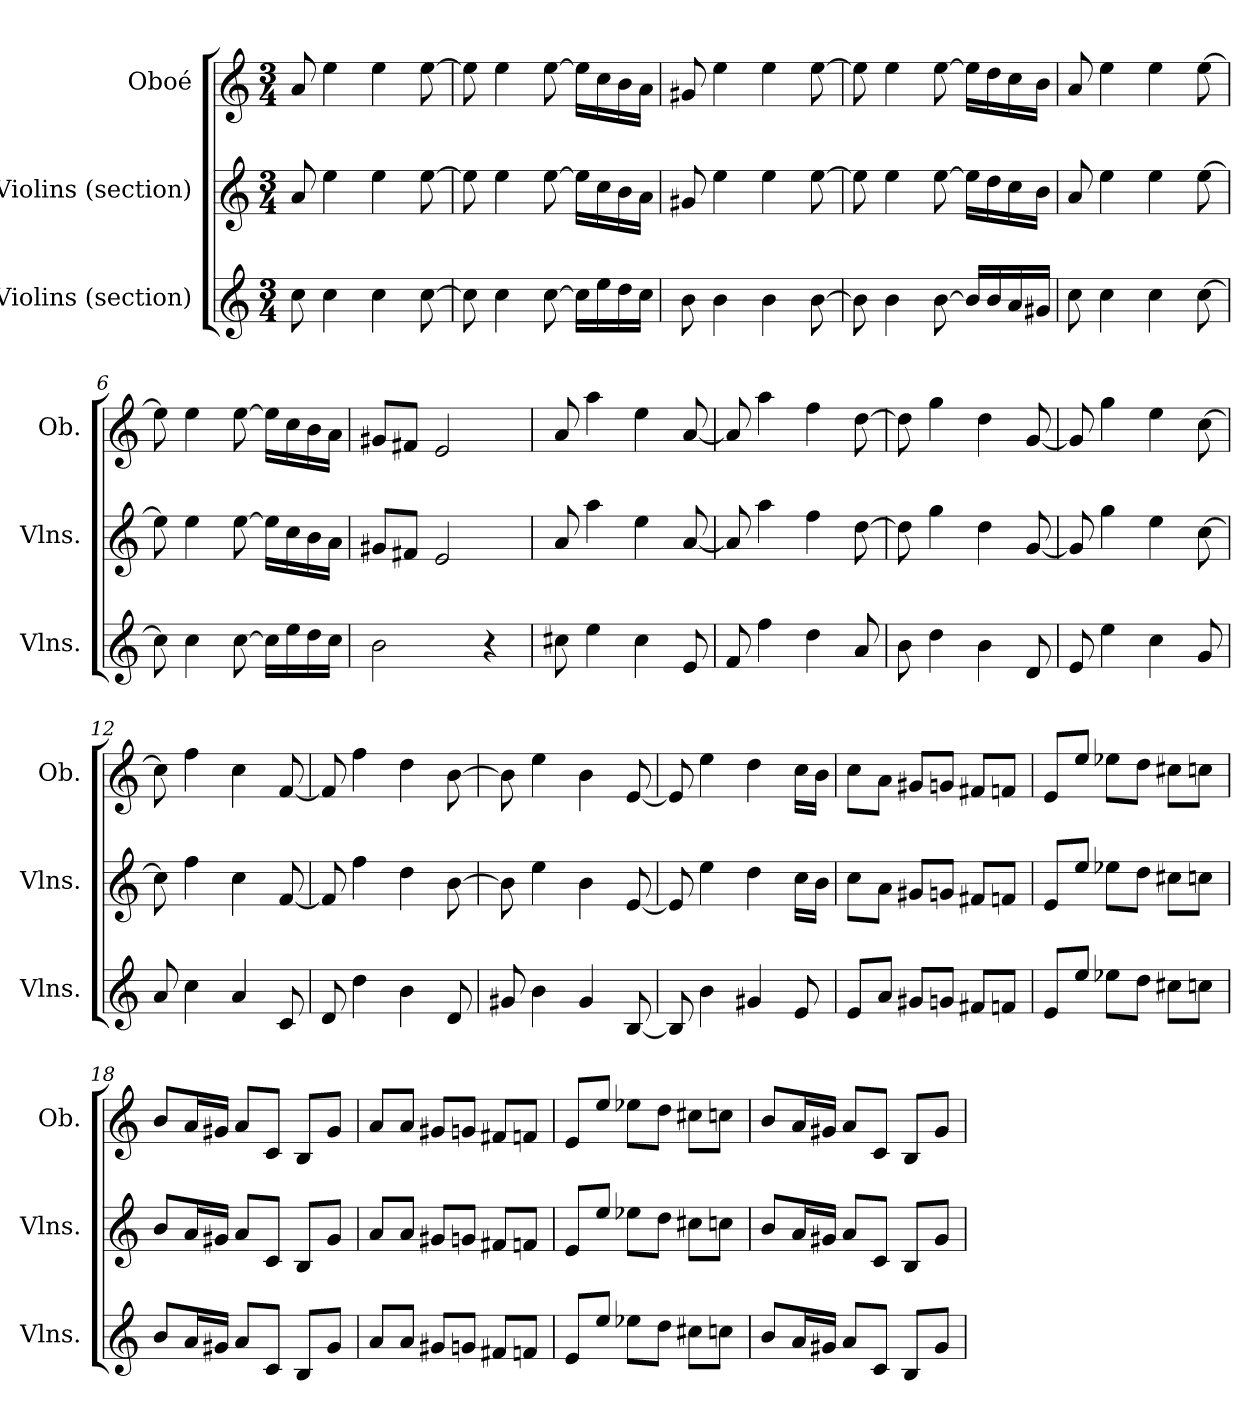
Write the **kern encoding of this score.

**kern	**kern	**kern
*part3	*part2	*part1
*staff3	*staff2	*staff1
*I"Violins (section)	*I"Violins (section)	*I"Oboé
*I'Vlns.	*I'Vlns.	*I'Ob.
*clefG2	*clefG2	*clefG2
*k[]	*k[]	*k[]
*M3/4	*M3/4	*M3/4
=1	=1	=1
8cc\	8a/	8a/
4cc\	4ee\	4ee\
4cc\	4ee\	4ee\
[8cc\	[8ee\	[8ee\
=2	=2	=2
8cc\]	8ee\]	8ee\]
4cc\	4ee\	4ee\
[8cc\	[8ee\	[8ee\
16cc\LL]	16ee\LL]	16ee\LL]
16ee\	16cc\	16cc\
16dd\	16b\	16b\
16cc\JJ	16a\JJ	16a\JJ
=3	=3	=3
8b\	8g#X/	8g#X/
4b\	4ee\	4ee\
4b\	4ee\	4ee\
[8b\	[8ee\	[8ee\
=4	=4	=4
8b\]	8ee\]	8ee\]
4b\	4ee\	4ee\
[8b\	[8ee\	[8ee\
16b/LL]	16ee\LL]	16ee\LL]
16b/	16dd\	16dd\
16a/	16cc\	16cc\
16g#X/JJ	16b\JJ	16b\JJ
!!LO:LB:g=z
=5	=5	=5
8cc\	8a/	8a/
4cc\	4ee\	4ee\
4cc\	4ee\	4ee\
[8cc\	[8ee\	[8ee\
=6	=6	=6
8cc\]	8ee\]	8ee\]
4cc\	4ee\	4ee\
[8cc\	[8ee\	[8ee\
16cc\LL]	16ee\LL]	16ee\LL]
16ee\	16cc\	16cc\
16dd\	16b\	16b\
16cc\JJ	16a\JJ	16a\JJ
=7	=7	=7
2b\	8g#X/L	8g#X/L
.	8f#X/J	8f#X/J
.	2e/	2e/
4r	.	.
=8	=8	=8
8cc#X\	8a/	8a/
4ee\	4aa\	4aa\
4cc#\	4ee\	4ee\
8e/	[8a/	[8a/
=9	=9	=9
8f/	8a/]	8a/]
4ff\	4aa\	4aa\
4dd\	4ff\	4ff\
8a/	[8dd\	[8dd\
=10	=10	=10
8b\	8dd\]	8dd\]
4dd\	4gg\	4gg\
4b\	4dd\	4dd\
8d/	[8g/	[8g/
!!LO:LB:g=z
=11	=11	=11
8e/	8g/]	8g/]
4ee\	4gg\	4gg\
4cc\	4ee\	4ee\
8g/	[8cc\	[8cc\
=12	=12	=12
8a/	8cc\]	8cc\]
4cc\	4ff\	4ff\
4a/	4cc\	4cc\
8c/	[8f/	[8f/
=13	=13	=13
8d/	8f/]	8f/]
4dd\	4ff\	4ff\
4b\	4dd\	4dd\
8d/	[8b\	[8b\
=14	=14	=14
8g#X/	8b\]	8b\]
4b\	4ee\	4ee\
4g#/	4b\	4b\
[8B/	[8e/	[8e/
=15	=15	=15
8B/]	8e/]	8e/]
4b\	4ee\	4ee\
4g#X/	4dd\	4dd\
8e/	16cc\LL	16cc\LL
.	16b\JJ	16b\JJ
!!LO:LB:g=z
=16	=16	=16
8e/L	8cc\L	8cc\L
8a/J	8a\J	8a\J
8g#X/L	8g#X/L	8g#X/L
8gn/J	8gn/J	8gn/J
8f#X/L	8f#X/L	8f#X/L
8fn/J	8fn/J	8fn/J
=17	=17	=17
8e/L	8e/L	8e/L
8ee/J	8ee/J	8ee/J
8ee-X\L	8ee-X\L	8ee-X\L
8dd\J	8dd\J	8dd\J
8cc#X\L	8cc#X\L	8cc#X\L
8ccn\J	8ccn\J	8ccn\J
=18	=18	=18
8b/L	8b/L	8b/L
16a/L	16a/L	16a/L
16g#X/JJ	16g#X/JJ	16g#X/JJ
8a/L	8a/L	8a/L
8c/J	8c/J	8c/J
8B/L	8B/L	8B/L
8g#/J	8g#/J	8g#/J
=19	=19	=19
8a/L	8a/L	8a/L
8a/J	8a/J	8a/J
8g#X/L	8g#X/L	8g#X/L
8gn/J	8gn/J	8gn/J
8f#X/L	8f#X/L	8f#X/L
8fn/J	8fn/J	8fn/J
=20	=20	=20
8e/L	8e/L	8e/L
8ee/J	8ee/J	8ee/J
8ee-X\L	8ee-X\L	8ee-X\L
8dd\J	8dd\J	8dd\J
8cc#X\L	8cc#X\L	8cc#X\L
8ccn\J	8ccn\J	8ccn\J
!!LO:LB:g=z
=21	=21	=21
8b/L	8b/L	8b/L
16a/L	16a/L	16a/L
16g#X/JJ	16g#X/JJ	16g#X/JJ
8a/L	8a/L	8a/L
8c/J	8c/J	8c/J
8B/L	8B/L	8B/L
8g#/J	8g#/J	8g#/J
=	=	=
*-	*-	*-
